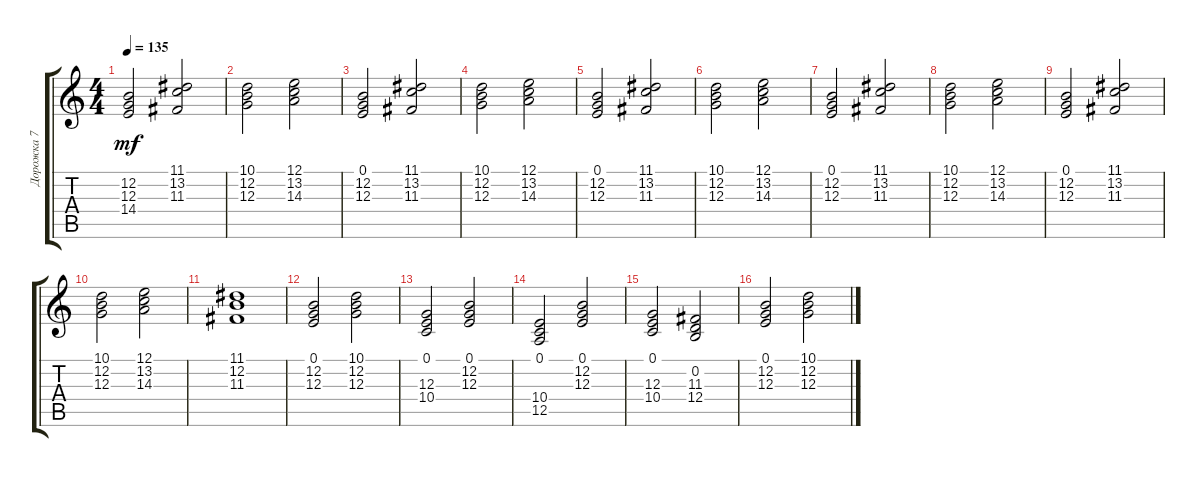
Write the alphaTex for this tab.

\track ("Дорожка 7" "Дорожка 7") {instrument choiraahs}
\staff {score tabs}
\tuning (E4 B3 G3 D3 A2 E2) {hide}
\ts (4 4)
\tempo 135
\clef g2
\ks c
(12.2 12.3 14.4).2{dy mf} (11.1 13.2 11.3).2 |
(10.1 12.2 12.3).2 (12.1 13.2 14.3).2 |
(0.1 12.2 12.3).2 (11.1 13.2 11.3).2 |
(10.1 12.2 12.3).2 (12.1 13.2 14.3).2 |
(0.1 12.2 12.3).2 (11.1 13.2 11.3).2 |
(10.1 12.2 12.3).2 (12.1 13.2 14.3).2 |
(0.1 12.2 12.3).2 (11.1 13.2 11.3).2 |
(10.1 12.2 12.3).2 (12.1 13.2 14.3).2 |
(0.1 12.2 12.3).2 (11.1 13.2 11.3).2 |
(10.1 12.2 12.3).2 (12.1 13.2 14.3).2 |
(11.1 12.2 11.3).1 |
(0.1 12.2 12.3).2 (10.1 12.2 12.3).2 |
(0.1 12.3 10.4).2 (0.1 12.2 12.3).2 |
(0.1 10.4 12.5).2 (0.1 12.2 12.3).2 |
(0.1 12.3 10.4).2 (0.2 11.3 12.4).2 |
(0.1 12.2 12.3).2 (10.1 12.2 12.3).2
